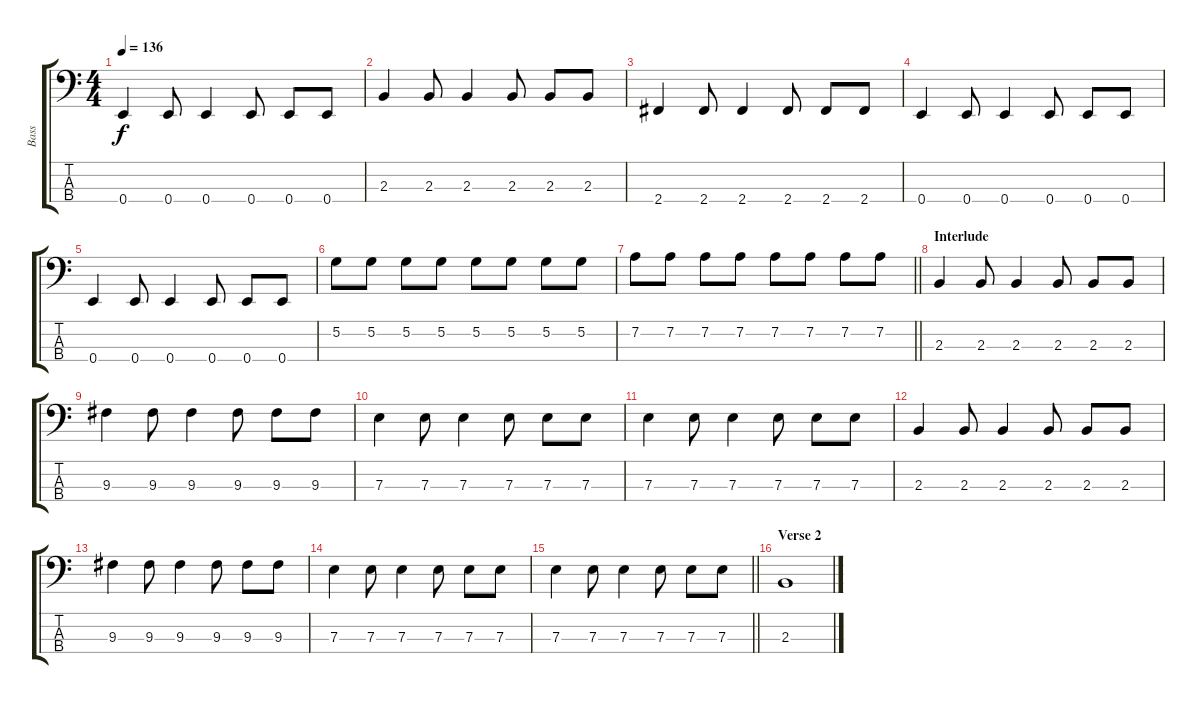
\track ("Bass" "Bass") {instrument electricbassfinger}
\staff {score tabs}
\tuning (G2 D2 A1 E1) {hide}
\ts (4 4)
\tempo 136
\clef f4
\ks c
0.4.4{dy f} 0.4.8 0.4.4 0.4.8 0.4.8 0.4.8 |
2.3.4 2.3.8 2.3.4 2.3.8 2.3.8 2.3.8 |
2.4.4 2.4.8 2.4.4 2.4.8 2.4.8 2.4.8 |
0.4.4 0.4.8 0.4.4 0.4.8 0.4.8 0.4.8 |
0.4.4 0.4.8 0.4.4 0.4.8 0.4.8 0.4.8 |
5.2.8 5.2.8 5.2.8 5.2.8 5.2.8 5.2.8 5.2.8 5.2.8 |
\barLineRight lightlight
7.2.8 7.2.8 7.2.8 7.2.8 7.2.8 7.2.8 7.2.8 7.2.8 |
\section ("" "Interlude")
2.3.4 2.3.8 2.3.4 2.3.8 2.3.8 2.3.8 |
9.3.4 9.3.8 9.3.4 9.3.8 9.3.8 9.3.8 |
7.3.4 7.3.8 7.3.4 7.3.8 7.3.8 7.3.8 |
7.3.4 7.3.8 7.3.4 7.3.8 7.3.8 7.3.8 |
2.3.4 2.3.8 2.3.4 2.3.8 2.3.8 2.3.8 |
9.3.4 9.3.8 9.3.4 9.3.8 9.3.8 9.3.8 |
7.3.4 7.3.8 7.3.4 7.3.8 7.3.8 7.3.8 |
\barLineRight lightlight
7.3.4 7.3.8 7.3.4 7.3.8 7.3.8 7.3.8 |
\section ("" "Verse 2")
2.3.1
